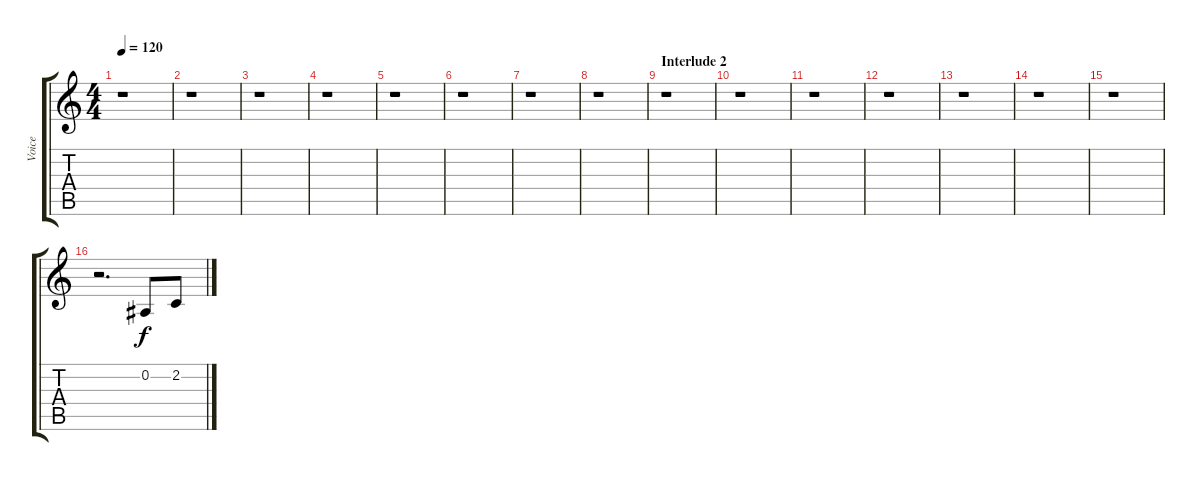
\track ("Voice" "Voice") {instrument clarinet}
\staff {score tabs}
\tuning (Eb4 Bb3 Gb3 Db3 Ab2 Eb2) {hide}
\ts (4 4)
\tempo 120
\clef g2
\ks c
r.1{dy f} |
r.1 |
r.1 |
r.1 |
r.1 |
r.1 |
r.1 |
r.1 |
\section ("" "Interlude 2")
r.1 |
r.1 |
r.1 |
r.1 |
r.1 |
r.1 |
r.1 |
r.2{d} 0.2.8{volume 14} 2.2.8
